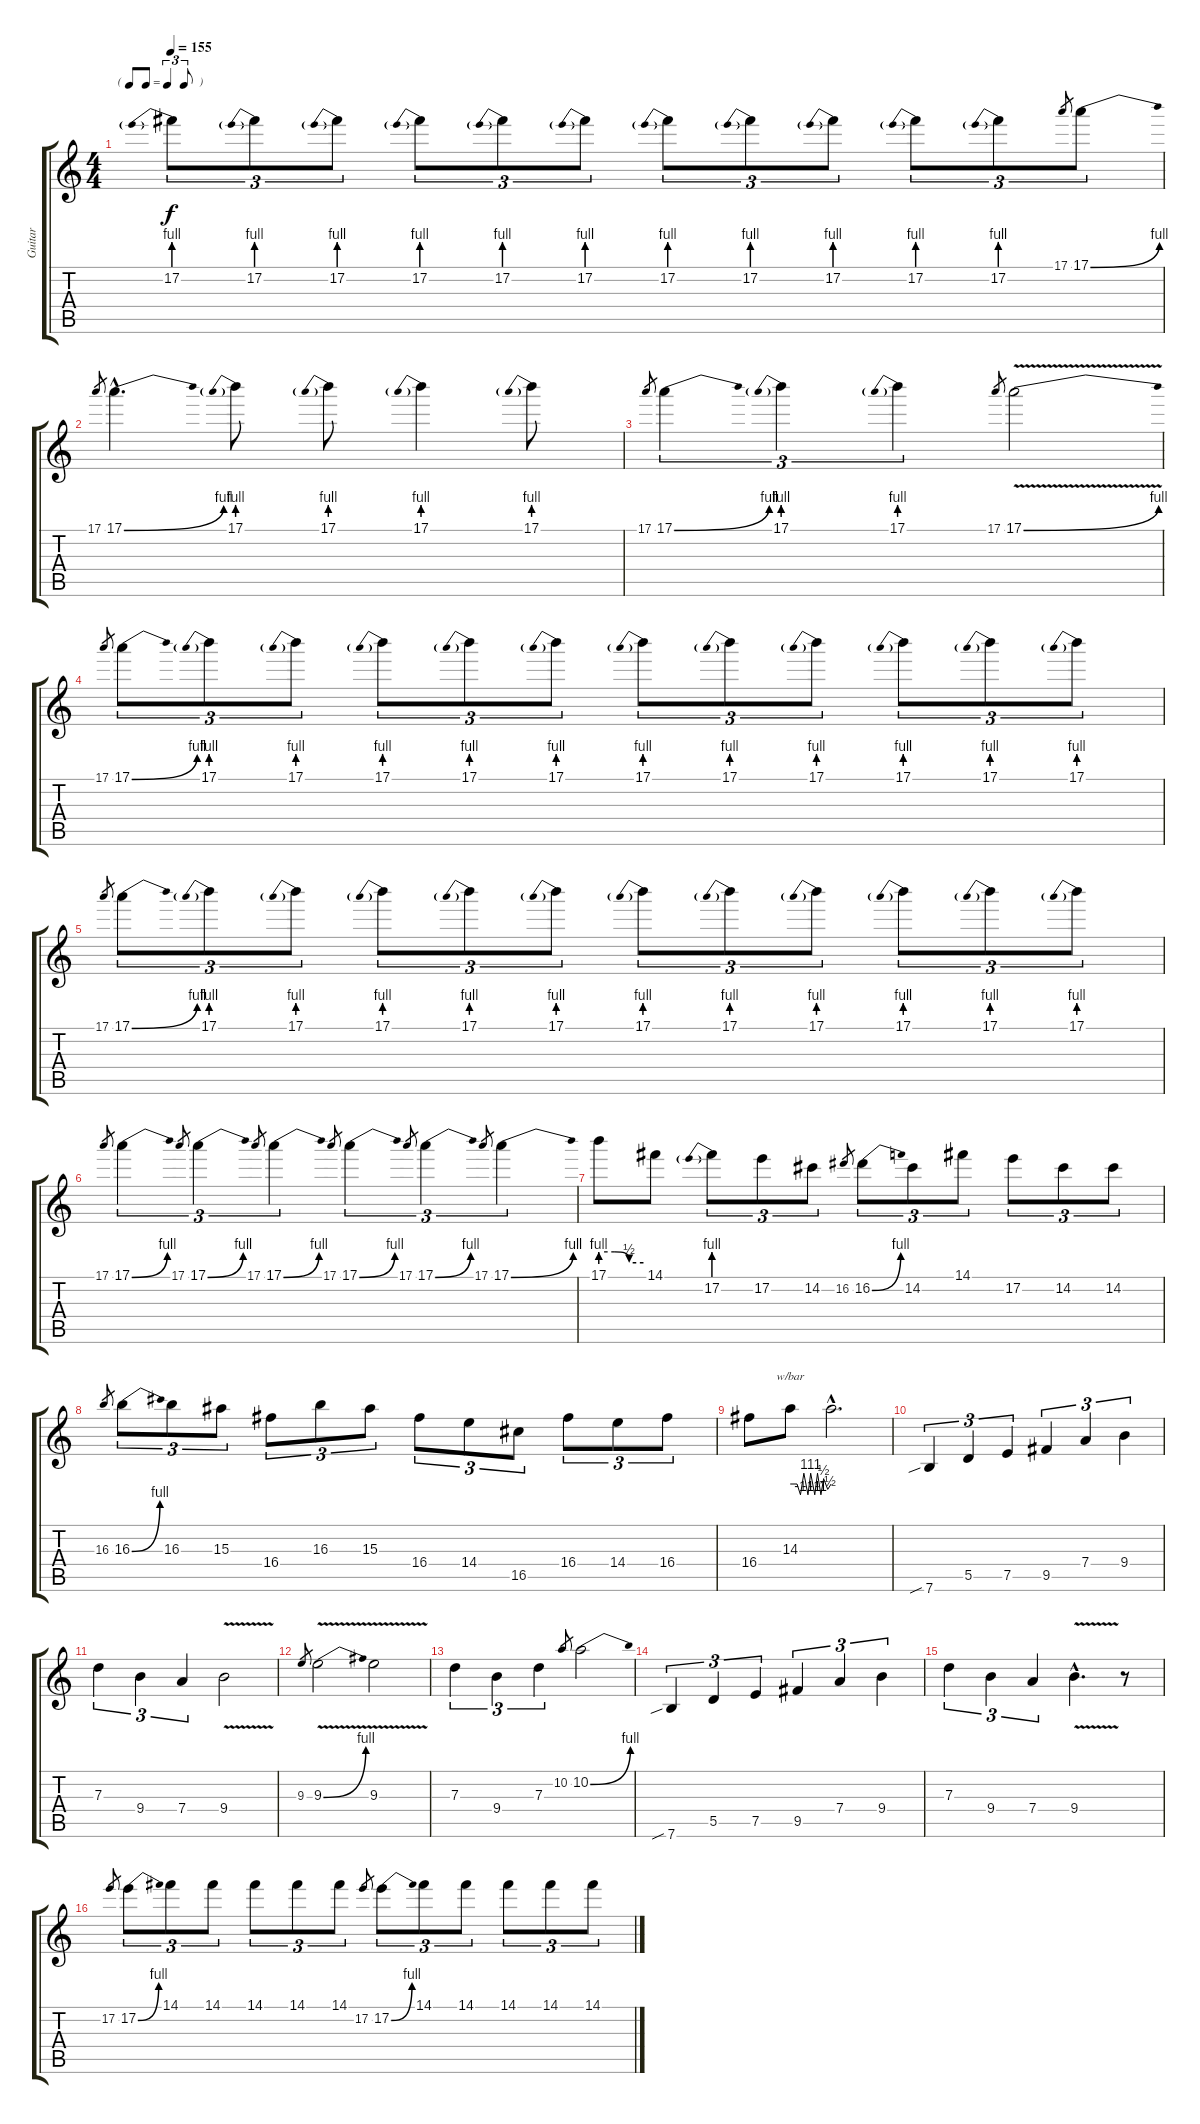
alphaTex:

\track ("Guitar" "Guitar") {instrument distortionguitar}
\staff {score tabs}
\tuning (E4 B3 G3 D3 A2 E2) {hide}
\ts (4 4)
\tf triplet8th
\tempo 155
\clef g2
\ks c
17.2{be (prebend 0 4 60 4)}.8{tu (3 2) dy f} 17.2{be (prebend 0 4 60 4)}.8{tu (3 2)} 17.2{be (prebend 0 4 60 4)}.8{tu (3 2)} 17.2{be (prebend 0 4 60 4)}.8{tu (3 2)} 17.2{be (prebend 0 4 60 4)}.8{tu (3 2)} 17.2{be (prebend 0 4 60 4)}.8{tu (3 2)} 17.2{be (prebend 0 4 60 4)}.8{tu (3 2)} 17.2{be (prebend 0 4 60 4)}.8{tu (3 2)} 17.2{be (prebend 0 4 60 4)}.8{tu (3 2)} 17.2{be (prebend 0 4 60 4)}.8{tu (3 2)} 17.2{be (prebend 0 4 60 4)}.8{tu (3 2)} 17.1.8{gr} 17.1{be (bend 0 0 60 4)}.8{tu (3 2)} |
17.1.8{gr} 17.1{be (bend 0 0 60 4) hac}.4{d} 17.1{be (prebend 0 4 60 4)}.8 17.1{be (prebend 0 4 60 4)}.8 17.1{be (prebend 0 4 60 4)}.4 17.1{be (prebend 0 4 60 4)}.8 |
17.1.8{gr} 17.1{be (bend 0 0 60 4)}.4{tu (3 2)} 17.1{be (prebend 0 4 60 4)}.4{tu (3 2)} 17.1{be (prebend 0 4 60 4)}.4{tu (3 2)} 17.1.8{gr} 17.1{be (bend 0 0 60 4) v}.2 |
17.1.8{gr} 17.1{be (bend 0 0 60 4)}.8{tu (3 2)} 17.1{be (prebend 0 4 60 4)}.8{tu (3 2)} 17.1{be (prebend 0 4 60 4)}.8{tu (3 2)} 17.1{be (prebend 0 4 60 4)}.8{tu (3 2)} 17.1{be (prebend 0 4 60 4)}.8{tu (3 2)} 17.1{be (prebend 0 4 60 4)}.8{tu (3 2)} 17.1{be (prebend 0 4 60 4)}.8{tu (3 2)} 17.1{be (prebend 0 4 60 4)}.8{tu (3 2)} 17.1{be (prebend 0 4 60 4)}.8{tu (3 2)} 17.1{be (prebend 0 4 60 4)}.8{tu (3 2)} 17.1{be (prebend 0 4 60 4)}.8{tu (3 2)} 17.1{be (prebend 0 4 60 4)}.8{tu (3 2)} |
17.1.8{gr} 17.1{be (bend 0 0 60 4)}.8{tu (3 2)} 17.1{be (prebend 0 4 60 4)}.8{tu (3 2)} 17.1{be (prebend 0 4 60 4)}.8{tu (3 2)} 17.1{be (prebend 0 4 60 4)}.8{tu (3 2)} 17.1{be (prebend 0 4 60 4)}.8{tu (3 2)} 17.1{be (prebend 0 4 60 4)}.8{tu (3 2)} 17.1{be (prebend 0 4 60 4)}.8{tu (3 2)} 17.1{be (prebend 0 4 60 4)}.8{tu (3 2)} 17.1{be (prebend 0 4 60 4)}.8{tu (3 2)} 17.1{be (prebend 0 4 60 4)}.8{tu (3 2)} 17.1{be (prebend 0 4 60 4)}.8{tu (3 2)} 17.1{be (prebend 0 4 60 4)}.8{tu (3 2)} |
17.1.8{gr} 17.1{be (bend 0 0 60 4)}.4{tu (3 2)} 17.1.8{gr} 17.1{be (bend 0 0 60 4)}.4{tu (3 2)} 17.1.8{gr} 17.1{be (bend 0 0 60 4)}.4{tu (3 2)} 17.1.8{gr} 17.1{be (bend 0 0 60 4)}.4{tu (3 2)} 17.1.8{gr} 17.1{be (bend 0 0 60 4)}.4{tu (3 2)} 17.1.8{gr} 17.1{be (bend 0 0 60 4)}.4{tu (3 2)} |
17.1{be (custom 0 4 20 4 40 2 60 2)}.8 14.1.8 17.2{be (prebend 0 4 60 4)}.8{tu (3 2)} 17.2.8{tu (3 2)} 14.2.8{tu (3 2)} 16.2.8{gr} 16.2{be (bend 0 0 60 4)}.8{tu (3 2)} 14.2.8{tu (3 2)} 14.1.8{tu (3 2)} 17.2.8{tu (3 2)} 14.2.8{tu (3 2)} 14.2.8{tu (3 2)} |
16.3.8{gr} 16.3{be (bend 0 0 60 4)}.8{tu (3 2)} 16.3.8{tu (3 2)} 15.3.8{tu (3 2)} 16.4.8{tu (3 2)} 16.3.8{tu (3 2)} 15.3.8{tu (3 2)} 16.4.8{tu (3 2)} 14.4.8{tu (3 2)} 16.5.8{tu (3 2)} 16.4.8{tu (3 2)} 14.4.8{tu (3 2)} 16.4.8{tu (3 2)} |
16.4.8 14.3.8{tbe (custom default 0 0 10 0 15 -4 20 4 26 -4 30 4 36 -4 40 4 45 -4 49 2 55 -2 60 0)} 14.3{hac t}.2{d} |
7.6{sib}.4{tu (3 2) volume 12 balance 8} 5.5.4{tu (3 2)} 7.5.4{tu (3 2)} 9.5.4{tu (3 2)} 7.4.4{tu (3 2)} 9.4.4{tu (3 2)} |
7.3.4{tu (3 2)} 9.4.4{tu (3 2)} 7.4.4{tu (3 2)} 9.4{v}.2 |
9.3.8{gr} 9.3{be (bend 0 0 60 4) v}.2 9.3{v}.2 |
7.3.4{tu (3 2)} 9.4.4{tu (3 2)} 7.3.4{tu (3 2)} 10.2.8{gr} 10.2{be (bend 0 0 60 4)}.2 |
7.6{sib}.4{tu (3 2)} 5.5.4{tu (3 2)} 7.5.4{tu (3 2)} 9.5.4{tu (3 2)} 7.4.4{tu (3 2)} 9.4.4{tu (3 2)} |
7.3.4{tu (3 2)} 9.4.4{tu (3 2)} 7.4.4{tu (3 2)} 9.4{v hac}.4{d} r.8 |
17.2.8{gr} 17.2{be (bend 0 0 60 4)}.8{tu (3 2) balance 16} 14.1.8{tu (3 2)} 14.1.8{tu (3 2)} 14.1.8{tu (3 2)} 14.1.8{tu (3 2)} 14.1.8{tu (3 2)} 17.2.8{gr} 17.2{be (bend 0 0 60 4)}.8{tu (3 2)} 14.1.8{tu (3 2)} 14.1.8{tu (3 2)} 14.1.8{tu (3 2)} 14.1.8{tu (3 2)} 14.1.8{tu (3 2)}
